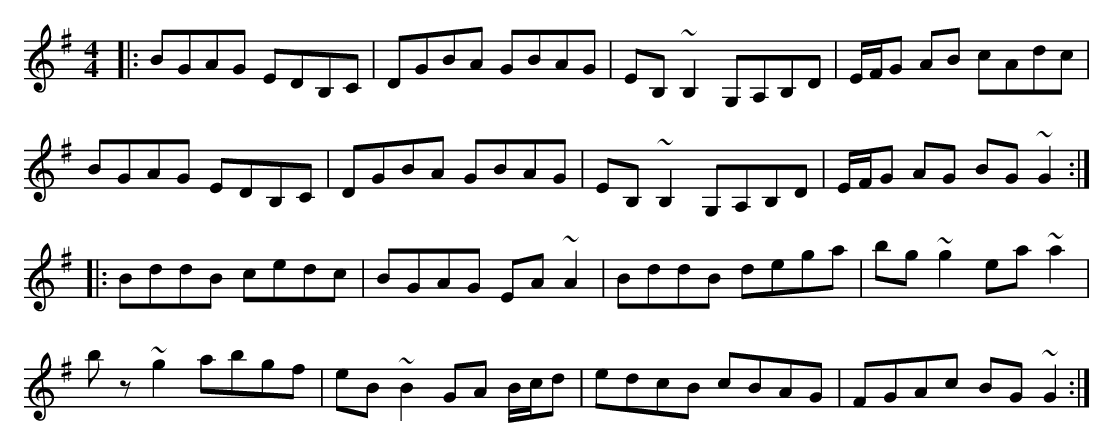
X:1
M:4/4
K:G
|:BGAG EDB,C|DGBA GBAG|EB,~B,2 G,A,B,D|E/F/G AB cAdc|
BGAG EDB,C|DGBA GBAG|EB,~B,2 G,A,B,D|E/F/G AG BG~G2:|
|:BddB cedc|BGAG EA~A2|BddB dega|bg~g2 ea~a2|
bz~g2 abgf|eB~B2 GA B/c/d|edcB cBAG|FGAc BG~G2:|
